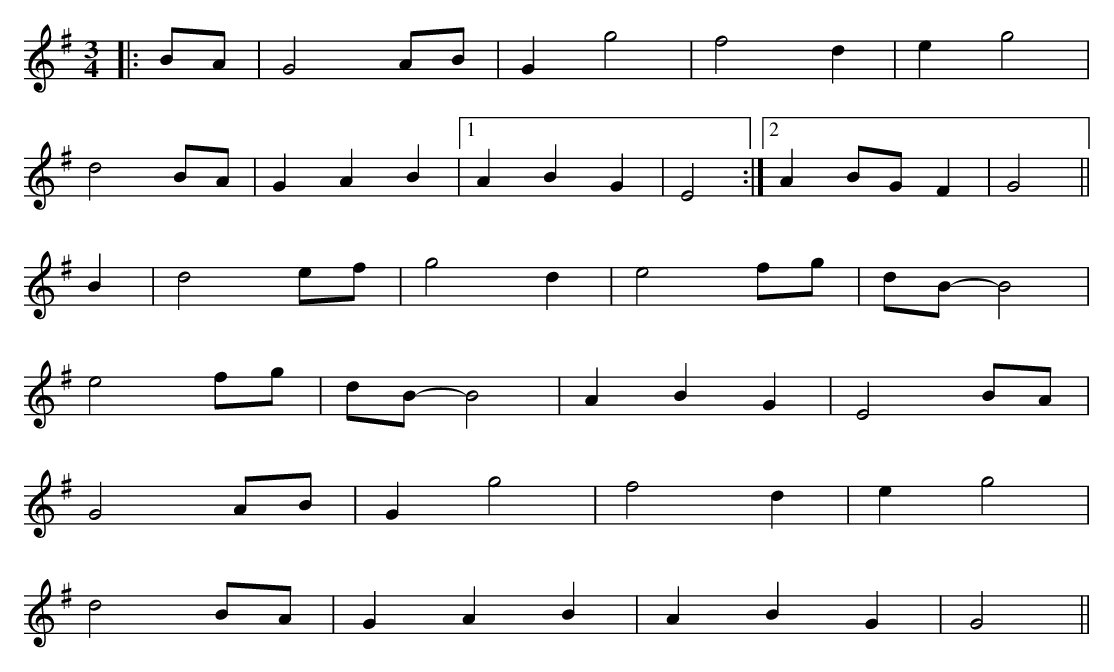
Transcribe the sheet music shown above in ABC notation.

X:1
M:3/4
K:G
|:BA|G4 AB|G2 g4|f4 d2|e2 g4|
d4 BA|G2 A2 B2|1 A2 B2 G2|E4:|2 A2 BG F2|G4||
B2|d4 ef|g4 d2|e4 fg|dB- B4|
e4 fg|dB-B4|A2 B2 G2|E4 BA|
G4 AB|G2 g4|f4 d2|e2 g4|
d4 BA|G2 A2 B2|A2 B2 G2|G4||
